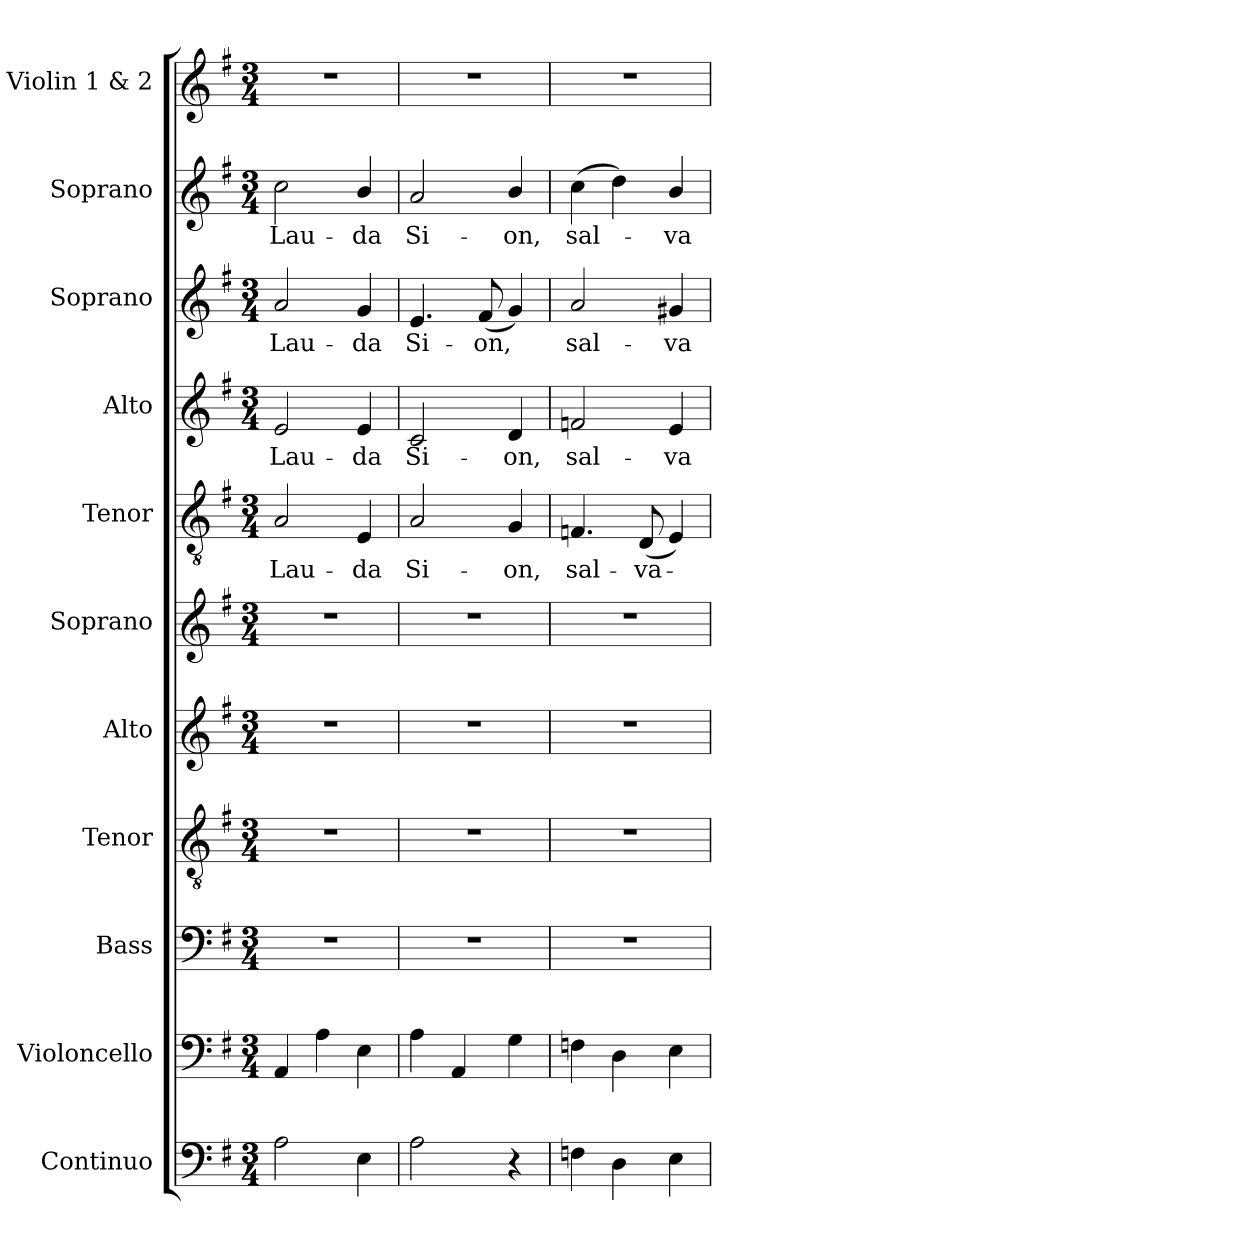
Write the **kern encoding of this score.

**kern	**kern	**kern	**kern	**kern	**kern	**kern	**text	**kern	**text	**kern	**text	**kern	**text	**kern
*part11	*part10	*part9	*part8	*part7	*part6	*part5	*part5	*part4	*part4	*part3	*part3	*part2	*part2	*part1
*staff11	*staff10	*staff9	*staff8	*staff7	*staff6	*staff5	*staff5	*staff4	*staff4	*staff3	*staff3	*staff2	*staff2	*staff1
*I"Continuo	*I"Violoncello	*I"Bass	*I"Tenor	*I"Alto	*I"Soprano	*I"Tenor	*	*I"Alto	*	*I"Soprano	*	*I"Soprano	*	*I"Violin 1 & 2
*I'Cont.	*I'Vc.	*I'B.	*I'T.	*I'A.	*I'S.	*I'T.	*	*I'A.	*	*I'S.	*	*I'S.	*	*I'Vln. 1/2
!!LO:PB:g=z
*clefF4	*clefF4	*clefF4	*clefGv2	*clefG2	*clefG2	*clefGv2	*	*clefG2	*	*clefG2	*	*clefG2	*	*clefG2
*	*	*	*ITrd7c12	*	*	*ITrd7c12	*	*	*	*	*	*	*	*
*k[f#]	*k[f#]	*k[f#]	*k[f#]	*k[f#]	*k[f#]	*k[f#]	*	*k[f#]	*	*k[f#]	*	*k[f#]	*	*k[f#]
*G:	*G:	*G:	*G:	*G:	*G:	*G:	*	*G:	*	*G:	*	*G:	*	*G:
*M3/4	*M3/4	*M3/4	*M3/4	*M3/4	*M3/4	*M3/4	*	*M3/4	*	*M3/4	*	*M3/4	*	*M3/4
=1	=1	=1	=1	=1	=1	=1	=1	=1	=1	=1	=1	=1	=1	=1
!	!	!LO:N:vis=1	!LO:N:vis=1	!LO:N:vis=1	!LO:N:vis=1	!	!	!	!	!	!	!	!	!
!	!	!	!	!	!	!	!LO:LY:b:color=#000000	!	!	!	!	!	!	!
!	!	!	!	!	!	!	!	!	!LO:LY:b:color=#000000	!	!	!	!	!
!	!	!	!	!	!	!	!	!	!	!	!LO:LY:b:color=#000000	!	!	!
!	!	!	!	!	!	!	!	!	!	!	!	!	!LO:LY:b:color=#000000	!LO:N:vis=1
2Ai\	4AAi/	2.r	2.r	2.r	2.r	2AAi/	Lau-	2ei/	Lau-	2ai/	Lau-	2cci\	Lau-	2.r
.	4Ai\	.	.	.	.	.	.	.	.	.	.	.	.	.
!	!	!	!	!	!	!	!LO:LY:b:color=#000000	!	!	!	!	!	!	!
!	!	!	!	!	!	!	!	!	!LO:LY:b:color=#000000	!	!	!	!	!
!	!	!	!	!	!	!	!	!	!	!	!LO:LY:b:color=#000000	!	!	!
!	!	!	!	!	!	!	!	!	!	!	!	!	!LO:LY:b:color=#000000	!
4Ei\	4Ei\	.	.	.	.	4EEi/	-da	4ei/	-da	4gi/	-da	4bi/	-da	.
=2	=2	=2	=2	=2	=2	=2	=2	=2	=2	=2	=2	=2	=2	=2
!	!	!LO:N:vis=1	!LO:N:vis=1	!LO:N:vis=1	!LO:N:vis=1	!	!	!	!	!	!	!	!	!
!	!	!	!	!	!	!	!LO:LY:b:color=#000000	!	!	!	!	!	!	!
!	!	!	!	!	!	!	!	!	!LO:LY:b:color=#000000	!	!	!	!	!
!	!	!	!	!	!	!	!	!	!	!	!LO:LY:b:color=#000000	!	!	!
!	!	!	!	!	!	!	!	!	!	!	!	!	!LO:LY:b:color=#000000	!LO:N:vis=1
2Ai\	4Ai\	2.r	2.r	2.r	2.r	2AAi/	Si-	2ci/	Si-	4.ei/	Si-	2ai/	Si-	2.r
.	4AAi/	.	.	.	.	.	.	.	.	.	.	.	.	.
!	!	!	!	!	!	!	!	!	!	!	!LO:LY:b:color=#000000	!	!	!
.	.	.	.	.	.	.	.	.	.	(8f#i/	-on,	.	.	.
!	!	!	!	!	!	!	!LO:LY:b:color=#000000	!	!	!	!	!	!	!
!	!	!	!	!	!	!	!	!	!LO:LY:b:color=#000000	!	!	!	!	!
!	!	!	!	!	!	!	!	!	!	!	!	!	!LO:LY:b:color=#000000	!
4r	4Gi\	.	.	.	.	4GGi/	-on,	4di/	-on,	4gi/)	.	4bi/	-on,	.
=3	=3	=3	=3	=3	=3	=3	=3	=3	=3	=3	=3	=3	=3	=3
!	!	!LO:N:vis=1	!LO:N:vis=1	!LO:N:vis=1	!LO:N:vis=1	!	!	!	!	!	!	!	!	!
!	!	!	!	!	!	!	!LO:LY:b:color=#000000	!	!	!	!	!	!	!
!	!	!	!	!	!	!	!	!	!LO:LY:b:color=#000000	!	!	!	!	!
!	!	!	!	!	!	!	!	!	!	!	!LO:LY:b:color=#000000	!	!	!
!	!	!	!	!	!	!	!	!	!	!	!	!	!LO:LY:b:color=#000000	!LO:N:vis=1
4Fni\	4Fni\	2.r	2.r	2.r	2.r	4.FFni/	sal-	2fni/	sal-	2ai/	sal-	(4cci\	sal-	2.r
4Di\	4Di\	.	.	.	.	.	.	.	.	.	.	4ddi\)	.	.
!	!	!	!	!	!	!	!LO:LY:b:color=#000000	!	!	!	!	!	!	!
.	.	.	.	.	.	(8DDi/	-va-	.	.	.	.	.	.	.
!	!	!	!	!	!	!	!	!	!LO:LY:b:color=#000000	!	!	!	!	!
!	!	!	!	!	!	!	!	!	!	!	!LO:LY:b:color=#000000	!	!	!
!	!	!	!	!	!	!	!	!	!	!	!	!	!LO:LY:b:color=#000000	!
4Ei\	4Ei\	.	.	.	.	4EEi/)	.	4ei/	-va-	4g#Xi/	-va-	4bi/	-va-	.
=	=	=	=	=	=	=	=	=	=	=	=	=	=	=
*-	*-	*-	*-	*-	*-	*-	*-	*-	*-	*-	*-	*-	*-	*-
